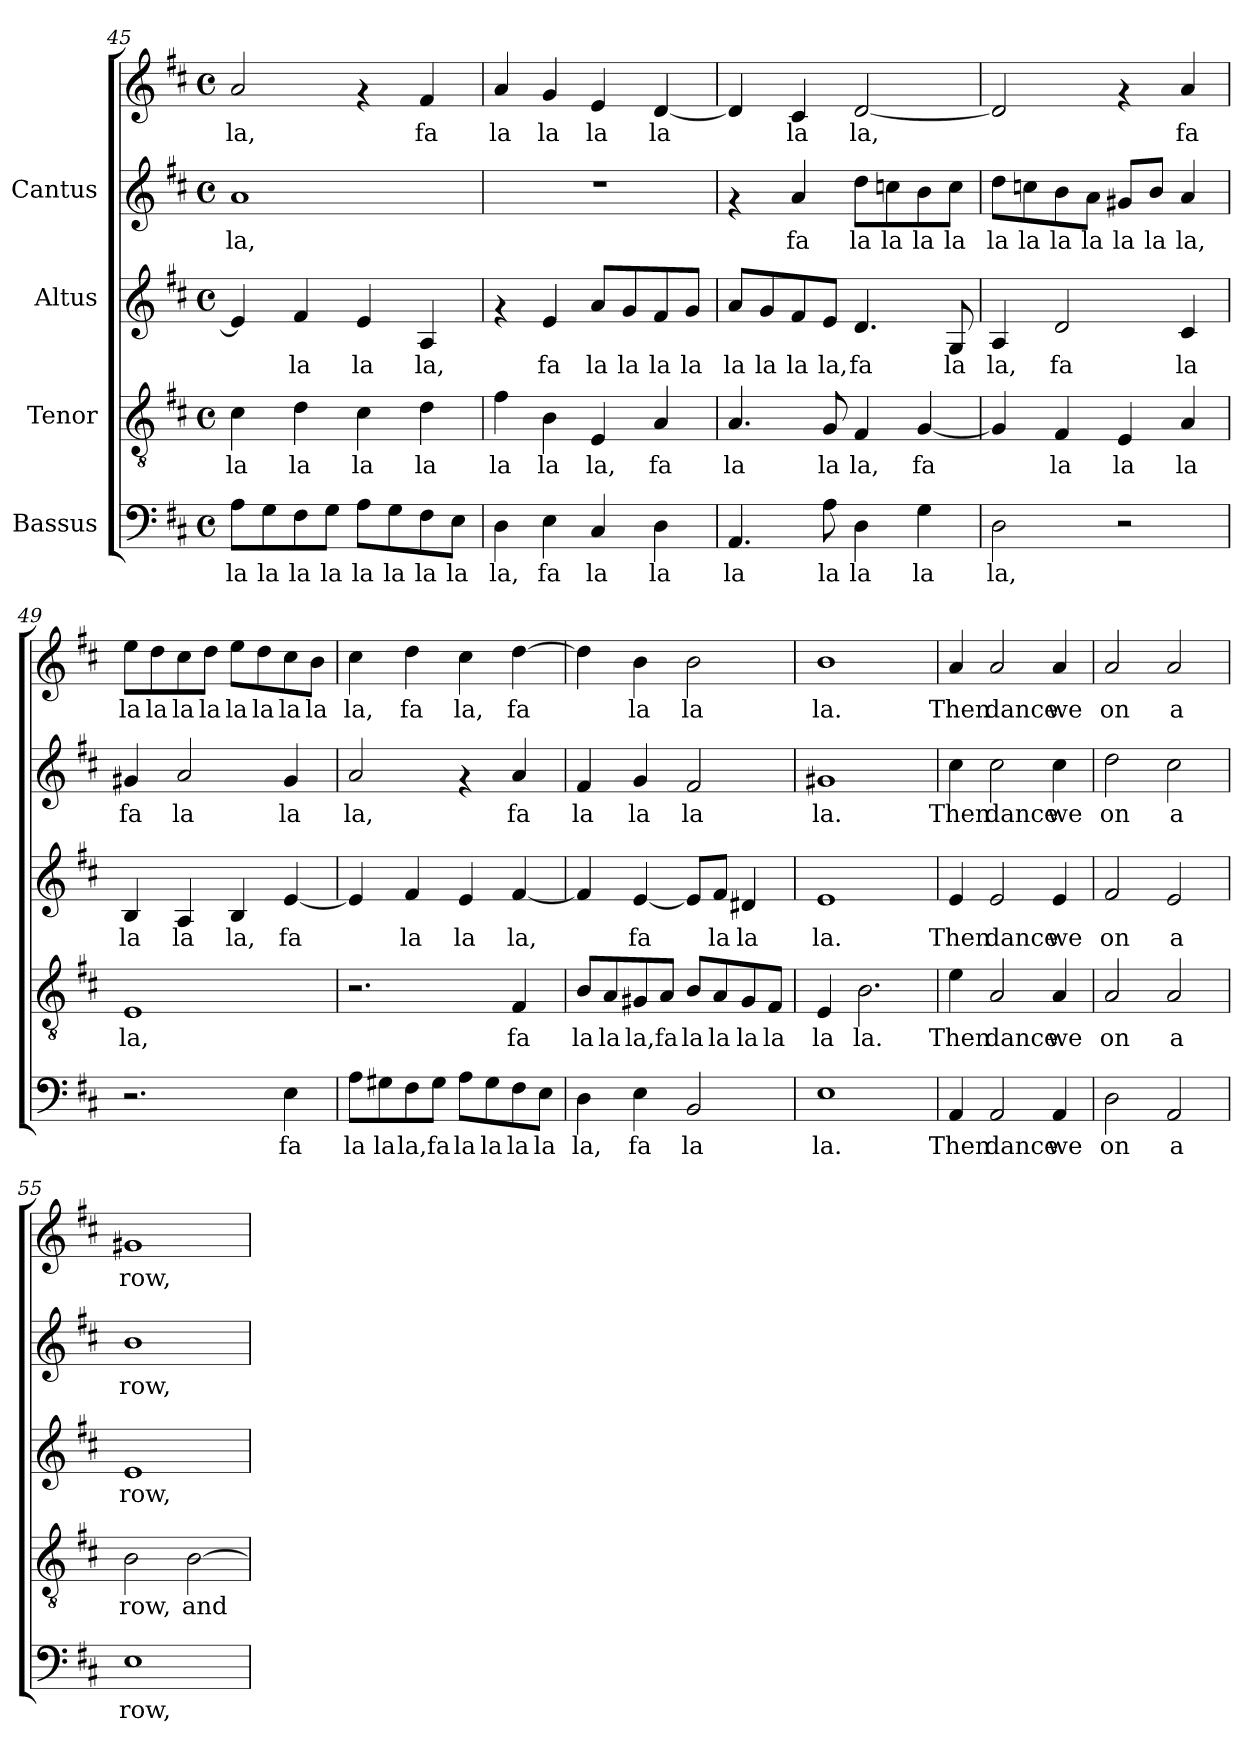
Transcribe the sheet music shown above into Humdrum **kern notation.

**kern	**text	**kern	**text	**kern	**text	**kern	**text	**kern	**text
*part4	*part4	*part3	*part3	*part2	*part2	*part1	*part1	*part1	*part1
*staff5	*staff5	*staff4	*staff4	*staff3	*staff3	*staff2	*staff2	*staff1	*staff1
*I"Bassus	*	*I"Tenor	*	*I"Altus	*	*I"Cantus	*	*	*
!!LO:LB:g=z
*clefF4	*	*clefGv2	*	*clefG2	*	*clefG2	*	*clefG2	*
*k[f#c#]	*	*k[f#c#]	*	*k[f#c#]	*	*k[f#c#]	*	*k[f#c#]	*
*D:	*	*D:	*	*D:	*	*D:	*	*D:	*
*M4/4	*	*M4/4	*	*M4/4	*	*M4/4	*	*M4/4	*
*met(c)	*	*met(c)	*	*met(c)	*	*met(c)	*	*met(c)	*
=45	=45	=45	=45	=45	=45	=45	=45	=45	=45
!	!LO:LY:b:cj	!	!LO:LY:b:cj	!	!LO:LY:b:cj	!	!LO:LY:b:cj	!	!LO:LY:b:cj
8A\L	la	4c#\	la	4e/]	.	1a	la,	2a/	la,
!	!LO:LY:b:cj	!	!	!	!	!	!	!	!
8G\	la	.	.	.	.	.	.	.	.
!	!LO:LY:b:cj	!	!LO:LY:b:cj	!	!LO:LY:b:cj	!	!	!	!
8F#\	la	4d\	la	4f#/	la	.	.	.	.
!	!LO:LY:b:cj	!	!	!	!	!	!	!	!
8G\J	la	.	.	.	.	.	.	.	.
!	!LO:LY:b:cj	!	!LO:LY:b:cj	!	!LO:LY:b:cj	!	!	!	!
8A\L	la	4c#\	la	4e/	la	.	.	4rf	.
!	!LO:LY:b:cj	!	!	!	!	!	!	!	!
8G\	la	.	.	.	.	.	.	.	.
!	!LO:LY:b:cj	!	!LO:LY:b:cj	!	!LO:LY:b:cj	!	!	!	!LO:LY:b:cj
8F#\	la	4d\	la	4A/	la,	.	.	4f#/	fa
!	!LO:LY:b:cj	!	!	!	!	!	!	!	!
8E\J	la	.	.	.	.	.	.	.	.
=46	=46	=46	=46	=46	=46	=46	=46	=46	=46
!	!LO:LY:b:cj	!	!LO:LY:b:cj	!	!	!	!	!	!LO:LY:b:cj
4D\	la,	4f#\	la	4rf	.	1r	.	4a/	la
!	!LO:LY:b:cj	!	!LO:LY:b:cj	!	!LO:LY:b:cj	!	!	!	!LO:LY:b:cj
4E\	fa	4B\	la	4e/	fa	.	.	4g/	la
!	!LO:LY:b:cj	!	!LO:LY:b:cj	!	!LO:LY:b:cj	!	!	!	!LO:LY:b:cj
4C#/	la	4E/	la,	8a/L	la	.	.	4e/	la
!	!	!	!	!	!LO:LY:b:cj	!	!	!	!
.	.	.	.	8g/	la	.	.	.	.
!	!LO:LY:b:cj	!	!LO:LY:b:cj	!	!LO:LY:b:cj	!	!	!	!LO:LY:b:cj
4D\	la	4A/	fa	8f#/	la	.	.	[<4d/	la
!	!	!	!	!	!LO:LY:b:cj	!	!	!	!
.	.	.	.	8g/J	la	.	.	.	.
=47	=47	=47	=47	=47	=47	=47	=47	=47	=47
!	!LO:LY:b:cj	!	!LO:LY:b:cj	!	!LO:LY:b:cj	!	!	!	!LO:LY:b:cj
4.AA/	la	4.A/	la	8a/L	la	4rf	.	4d/]	.
!	!	!	!	!	!LO:LY:b:cj	!	!	!	!
.	.	.	.	8g/	la	.	.	.	.
!	!	!	!	!	!LO:LY:b:cj	!	!LO:LY:b:cj	!	!LO:LY:b:cj
.	.	.	.	8f#/	la	4a/	fa	4c#/	la
!	!LO:LY:b:cj	!	!LO:LY:b:cj	!	!LO:LY:b:cj	!	!	!	!
8A\	la	8G/	la	8e/J	la,	.	.	.	.
!	!LO:LY:b:cj	!	!LO:LY:b:cj	!	!LO:LY:b:cj	!	!LO:LY:b:cj	!	!LO:LY:b:cj
4D\	la	4F#/	la,	4.d/	fa	8dd\L	la	[<2d/	la,
!	!	!	!	!	!	!	!LO:LY:b:cj	!	!
.	.	.	.	.	.	8ccn\	la	.	.
!	!LO:LY:b:cj	!	!LO:LY:b:cj	!	!	!	!LO:LY:b:cj	!	!
4G\	la	[<4G/	fa	.	.	8b\	la	.	.
!	!	!	!	!	!LO:LY:b:cj	!	!LO:LY:b:cj	!	!
.	.	.	.	8G/	la	8cc\J	la	.	.
=48	=48	=48	=48	=48	=48	=48	=48	=48	=48
!	!LO:LY:b:cj	!	!LO:LY:b:cj	!	!LO:LY:b:cj	!	!LO:LY:b:cj	!	!LO:LY:b:cj
2D\	la,	4G/]	.	4A/	la,	8dd\L	la	2d/]	.
!	!	!	!	!	!	!	!LO:LY:b:cj	!	!
.	.	.	.	.	.	8ccn\	la	.	.
!	!	!	!LO:LY:b:cj	!	!LO:LY:b:cj	!	!LO:LY:b:cj	!	!
.	.	4F#/	la	2d/	fa	8b\	la	.	.
!	!	!	!	!	!	!	!LO:LY:b:cj	!	!
.	.	.	.	.	.	8a\J	la	.	.
!	!	!	!LO:LY:b:cj	!	!	!	!LO:LY:b:cj	!	!
2r	.	4E/	la	.	.	8g#X/L	la	4rf	.
!	!	!	!	!	!	!	!LO:LY:b:cj	!	!
.	.	.	.	.	.	8b/J	la	.	.
!	!	!	!LO:LY:b:cj	!	!LO:LY:b:cj	!	!LO:LY:b:cj	!	!LO:LY:b:cj
.	.	4A/	la	4c#/	la	4a/	la,	4a/	fa
!!LO:PB:g=z
=49	=49	=49	=49	=49	=49	=49	=49	=49	=49
!	!	!	!LO:LY:b:cj	!	!LO:LY:b:cj	!	!LO:LY:b:cj	!	!LO:LY:b:cj
2.r	.	1E	la,	4B/	la	4g#X/	fa	8ee\L	la
!	!	!	!	!	!	!	!	!	!LO:LY:b:cj
.	.	.	.	.	.	.	.	8dd\	la
!	!	!	!	!	!LO:LY:b:cj	!	!LO:LY:b:cj	!	!LO:LY:b:cj
.	.	.	.	4A/	la	2a/	la	8cc#\	la
!	!	!	!	!	!	!	!	!	!LO:LY:b:cj
.	.	.	.	.	.	.	.	8dd\J	la
!	!	!	!	!	!LO:LY:b:cj	!	!	!	!LO:LY:b:cj
.	.	.	.	4B/	la,	.	.	8ee\L	la
!	!	!	!	!	!	!	!	!	!LO:LY:b:cj
.	.	.	.	.	.	.	.	8dd\	la
!	!LO:LY:b:cj	!	!	!	!LO:LY:b:cj	!	!LO:LY:b:cj	!	!LO:LY:b:cj
4E\	fa	.	.	[<4e/	fa	4g#/	la	8cc#\	la
!	!	!	!	!	!	!	!	!	!LO:LY:b:cj
.	.	.	.	.	.	.	.	8b\J	la
=50	=50	=50	=50	=50	=50	=50	=50	=50	=50
!	!LO:LY:b:cj	!	!	!	!LO:LY:b:cj	!	!LO:LY:b:cj	!	!LO:LY:b:cj
8A\L	la	2.r	.	4e/]	.	2a/	la,	4cc#\	la,
!	!LO:LY:b:cj	!	!	!	!	!	!	!	!
8G#X\	la	.	.	.	.	.	.	.	.
!	!LO:LY:b:cj	!	!	!	!LO:LY:b:cj	!	!	!	!LO:LY:b:cj
8F#\	la,	.	.	4f#/	la	.	.	4dd\	fa
!	!LO:LY:b:cj	!	!	!	!	!	!	!	!
8G#\J	fa	.	.	.	.	.	.	.	.
!	!LO:LY:b:cj	!	!	!	!LO:LY:b:cj	!	!	!	!LO:LY:b:cj
8A\L	la	.	.	4e/	la	4rf	.	4cc#\	la,
!	!LO:LY:b:cj	!	!	!	!	!	!	!	!
8G#\	la	.	.	.	.	.	.	.	.
!	!LO:LY:b:cj	!	!LO:LY:b:cj	!	!LO:LY:b:cj	!	!LO:LY:b:cj	!	!LO:LY:b:cj
8F#\	la	4F#/	fa	[<4f#/	la,	4a/	fa	[>4dd\	fa
!	!LO:LY:b:cj	!	!	!	!	!	!	!	!
8E\J	la	.	.	.	.	.	.	.	.
=51	=51	=51	=51	=51	=51	=51	=51	=51	=51
!	!LO:LY:b:cj	!	!LO:LY:b:cj	!	!LO:LY:b:cj	!	!LO:LY:b:cj	!	!LO:LY:b:cj
4D\	la,	8B/L	la	4f#/]	.	4f#/	la	4dd\]	.
!	!	!	!LO:LY:b:cj	!	!	!	!	!	!
.	.	8A/	la	.	.	.	.	.	.
!	!LO:LY:b:cj	!	!LO:LY:b:cj	!	!LO:LY:b:cj	!	!LO:LY:b:cj	!	!LO:LY:b:cj
4E\	fa	8G#X/	la,	[<4e/	fa	4g/	la	4b\	la
!	!	!	!LO:LY:b:cj	!	!	!	!	!	!
.	.	8A/J	fa	.	.	.	.	.	.
!	!LO:LY:b:cj	!	!LO:LY:b:cj	!	!LO:LY:b:cj	!	!LO:LY:b:cj	!	!LO:LY:b:cj
2BB/	la	8B/L	la	8e/L]	.	2f#/	la	2b\	la
!	!	!	!LO:LY:b:cj	!	!LO:LY:b:cj	!	!	!	!
.	.	8A/	la	8f#/J	la	.	.	.	.
!	!	!	!LO:LY:b:cj	!	!LO:LY:b:cj	!	!	!	!
.	.	8G#/	la	4d#X/	la	.	.	.	.
!	!	!	!LO:LY:b:cj	!	!	!	!	!	!
.	.	8F#/J	la	.	.	.	.	.	.
=52	=52	=52	=52	=52	=52	=52	=52	=52	=52
!	!LO:LY:b:cj	!	!LO:LY:b:cj	!	!LO:LY:b:cj	!	!LO:LY:b:cj	!	!LO:LY:b:cj
1E	la.	4E/	la	1e	la.	1g#X	la.	1b	la.
!	!	!	!LO:LY:b:cj	!	!	!	!	!	!
.	.	2.B\	la.	.	.	.	.	.	.
!!LO:LB:g=z
=53	=53	=53	=53	=53	=53	=53	=53	=53	=53
!	!LO:LY:b:cj	!	!LO:LY:b:cj	!	!LO:LY:b:cj	!	!LO:LY:b:cj	!	!LO:LY:b:cj
4AA/	Then	4e\	Then	4e/	Then	4cc#\	Then	4a/	Then
!	!LO:LY:b:cj	!	!LO:LY:b:cj	!	!LO:LY:b:cj	!	!LO:LY:b:cj	!	!LO:LY:b:cj
2AA/	dance	2A/	dance	2e/	dance	2cc#\	dance	2a/	dance
!	!LO:LY:b:cj	!	!LO:LY:b:cj	!	!LO:LY:b:cj	!	!LO:LY:b:cj	!	!LO:LY:b:cj
4AA/	we	4A/	we	4e/	we	4cc#\	we	4a/	we
=54	=54	=54	=54	=54	=54	=54	=54	=54	=54
!	!LO:LY:b:cj	!	!LO:LY:b:cj	!	!LO:LY:b:cj	!	!LO:LY:b:cj	!	!LO:LY:b:cj
2D\	on	2A/	on	2f#/	on	2dd\	on	2a/	on
!	!LO:LY:b:cj	!	!LO:LY:b:cj	!	!LO:LY:b:cj	!	!LO:LY:b:cj	!	!LO:LY:b:cj
2AA/	a	2A/	a	2e/	a	2cc#\	a	2a/	a
=55	=55	=55	=55	=55	=55	=55	=55	=55	=55
!	!LO:LY:b:cj	!	!LO:LY:b:cj	!	!LO:LY:b:cj	!	!LO:LY:b:cj	!	!LO:LY:b:cj
1E	row,	2B\	row,	1e	row,	1b	row,	1g#X	row,
!	!	!	!LO:LY:b:cj	!	!	!	!	!	!
.	.	[>2B\	and	.	.	.	.	.	.
=	=	=	=	=	=	=	=	=	=
*-	*-	*-	*-	*-	*-	*-	*-	*-	*-
